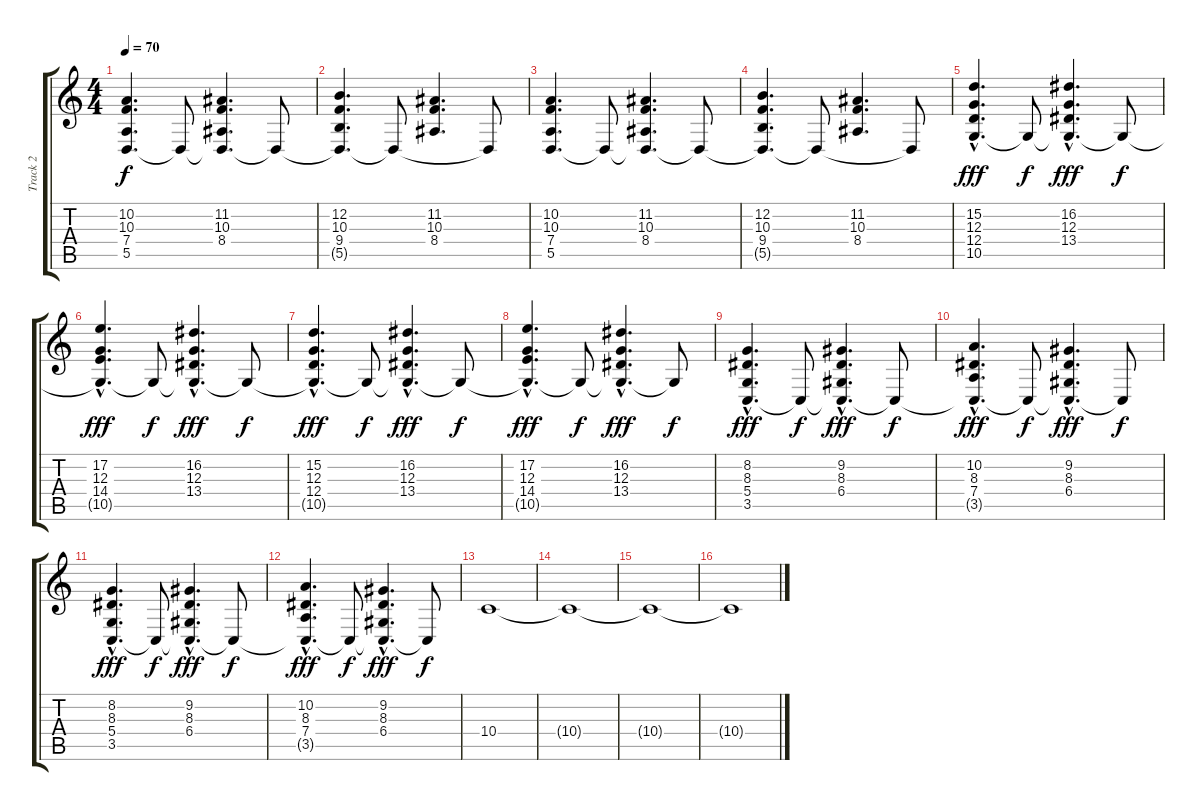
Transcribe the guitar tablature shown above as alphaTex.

\track ("Track 2" "Track 2") {instrument stringensemble2}
\staff {score tabs}
\tuning (E4 B3 G3 D3 A2 E2) {hide}
\ts (4 4)
\tempo 70
\clef g2
\ks c
(10.2 10.3 7.4 5.5).4{d dy f} 5.5{t}.8 (11.2 10.3 8.4 5.5{t}).4{d} 5.5{t}.8 |
(12.2 10.3 9.4 5.5{t}).4{d} 5.5{t}.8 (11.2 10.3 8.4).4{d} 5.5{t}.8 |
(10.2 10.3 7.4 5.5).4{d} 5.5{t}.8 (11.2 10.3 8.4 5.5{t}).4{d} 5.5{t}.8 |
(12.2 10.3 9.4 5.5{t}).4{d} 5.5{t}.8 (11.2 10.3 8.4).4{d} 5.5{t}.8 |
(15.2 12.3 12.4{hac} 10.5).4{d dy fff} 10.5{t}.8{dy f} (16.2 12.3 13.4{hac} 10.5{t}).4{d dy fff} 10.5{t}.8{dy f} |
(17.2 12.3 14.4{hac} 10.5{t}).4{d dy fff} 10.5{t}.8{dy f} (16.2 12.3 13.4{hac} 10.5{t}).4{d dy fff} 10.5{t}.8{dy f} |
(15.2 12.3 12.4{hac} 10.5{t}).4{d dy fff} 10.5{t}.8{dy f} (16.2 12.3 13.4{hac} 10.5{t}).4{d dy fff} 10.5{t}.8{dy f} |
(17.2 12.3 14.4{hac} 10.5{t}).4{d dy fff} 10.5{t}.8{dy f} (16.2 12.3 13.4{hac} 10.5{t}).4{d dy fff} 10.5{t}.8{dy f} |
(8.2 8.3 5.4{hac} 3.5).4{d dy fff} 3.5{t}.8{dy f} (9.2 8.3 6.4{hac} 3.5{t}).4{d dy fff} 3.5{t}.8{dy f} |
(10.2 8.3 7.4{hac} 3.5{t}).4{d dy fff} 3.5{t}.8{dy f} (9.2 8.3 6.4{hac} 3.5{t}).4{d dy fff} 3.5{t}.8{dy f} |
(8.2 8.3 5.4{hac} 3.5).4{d dy fff} 3.5{t}.8{dy f} (9.2 8.3 6.4{hac} 3.5{t}).4{d dy fff} 3.5{t}.8{dy f} |
(10.2 8.3 7.4{hac} 3.5{t}).4{d dy fff} 3.5{t}.8{dy f} (9.2 8.3 6.4{hac} 3.5{t}).4{d dy fff} 3.5{t}.8{dy f} |
10.4.1 |
10.4{t}.1 |
10.4{t}.1 |
10.4{t}.1
